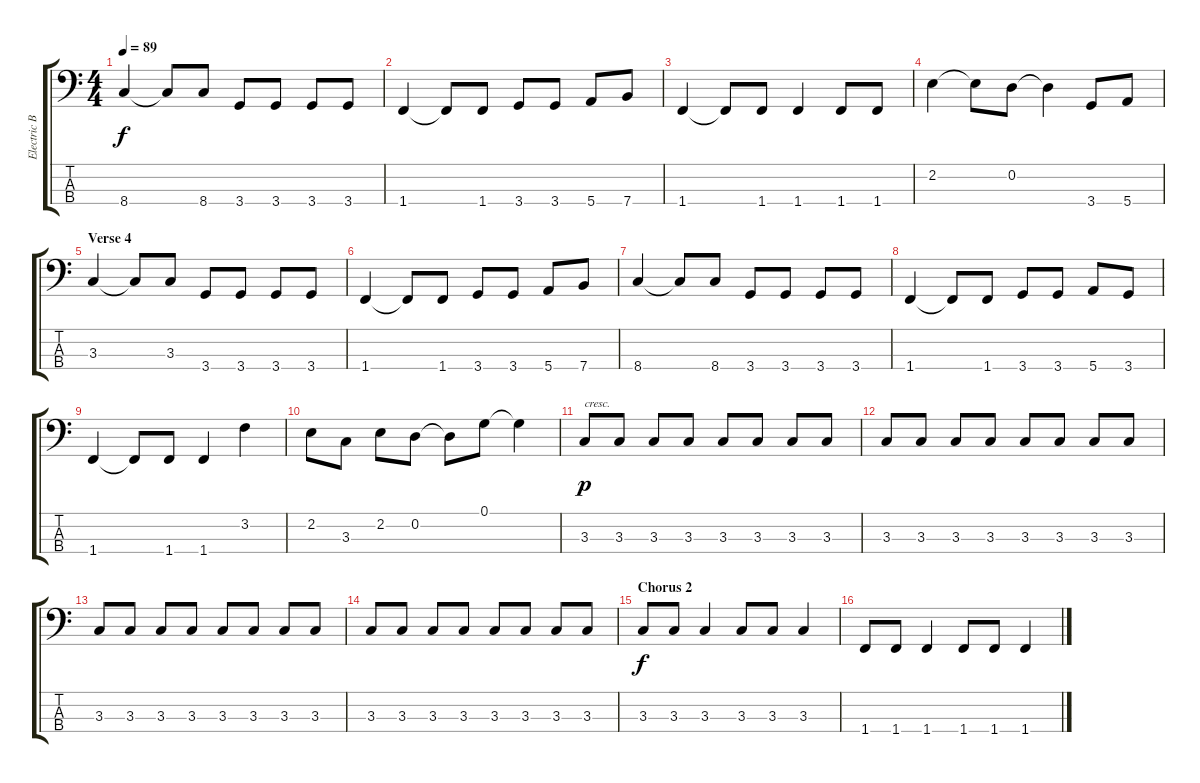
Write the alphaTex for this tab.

\track ("Electric Bass" "Electric B") {instrument electricbasspick}
\staff {score tabs}
\tuning (G2 D2 A1 E1) {hide}
\ts (4 4)
\tempo 89
\clef f4
\ks c
8.4.4{dy f} 8.4{t}.8 8.4.8 3.4.8 3.4.8 3.4.8 3.4.8 |
1.4.4 1.4{t}.8 1.4.8 3.4.8 3.4.8 5.4.8 7.4.8 |
1.4.4 1.4{t}.8 1.4.8 1.4.4 1.4.8 1.4.8 |
2.2.4 2.2{t}.8 0.2.8 0.2{t}.4 3.4.8 5.4.8 |
\section ("" "Verse 4")
3.3.4 3.3{t}.8 3.3.8 3.4.8 3.4.8 3.4.8 3.4.8 |
1.4.4 1.4{t}.8 1.4.8 3.4.8 3.4.8 5.4.8 7.4.8 |
8.4.4 8.4{t}.8 8.4.8 3.4.8 3.4.8 3.4.8 3.4.8 |
1.4.4 1.4{t}.8 1.4.8 3.4.8 3.4.8 5.4.8 3.4.8 |
1.4.4 1.4{t}.8 1.4.8 1.4.4 3.2.4 |
2.2.8 3.3.8 2.2.8 0.2.8 0.2{t}.8 0.1.8 0.1{t}.4 |
3.3.8{txt "cresc." dy p} 3.3.8 3.3.8 3.3.8 3.3.8 3.3.8 3.3.8 3.3.8 |
3.3.8 3.3.8 3.3.8 3.3.8 3.3.8 3.3.8 3.3.8 3.3.8 |
3.3.8 3.3.8 3.3.8 3.3.8 3.3.8 3.3.8 3.3.8 3.3.8 |
3.3.8 3.3.8 3.3.8 3.3.8 3.3.8 3.3.8 3.3.8 3.3.8 |
\section ("" "Chorus 2")
3.3.8{dy f} 3.3.8 3.3.4 3.3.8 3.3.8 3.3.4 |
1.4.8 1.4.8 1.4.4 1.4.8 1.4.8 1.4.4
